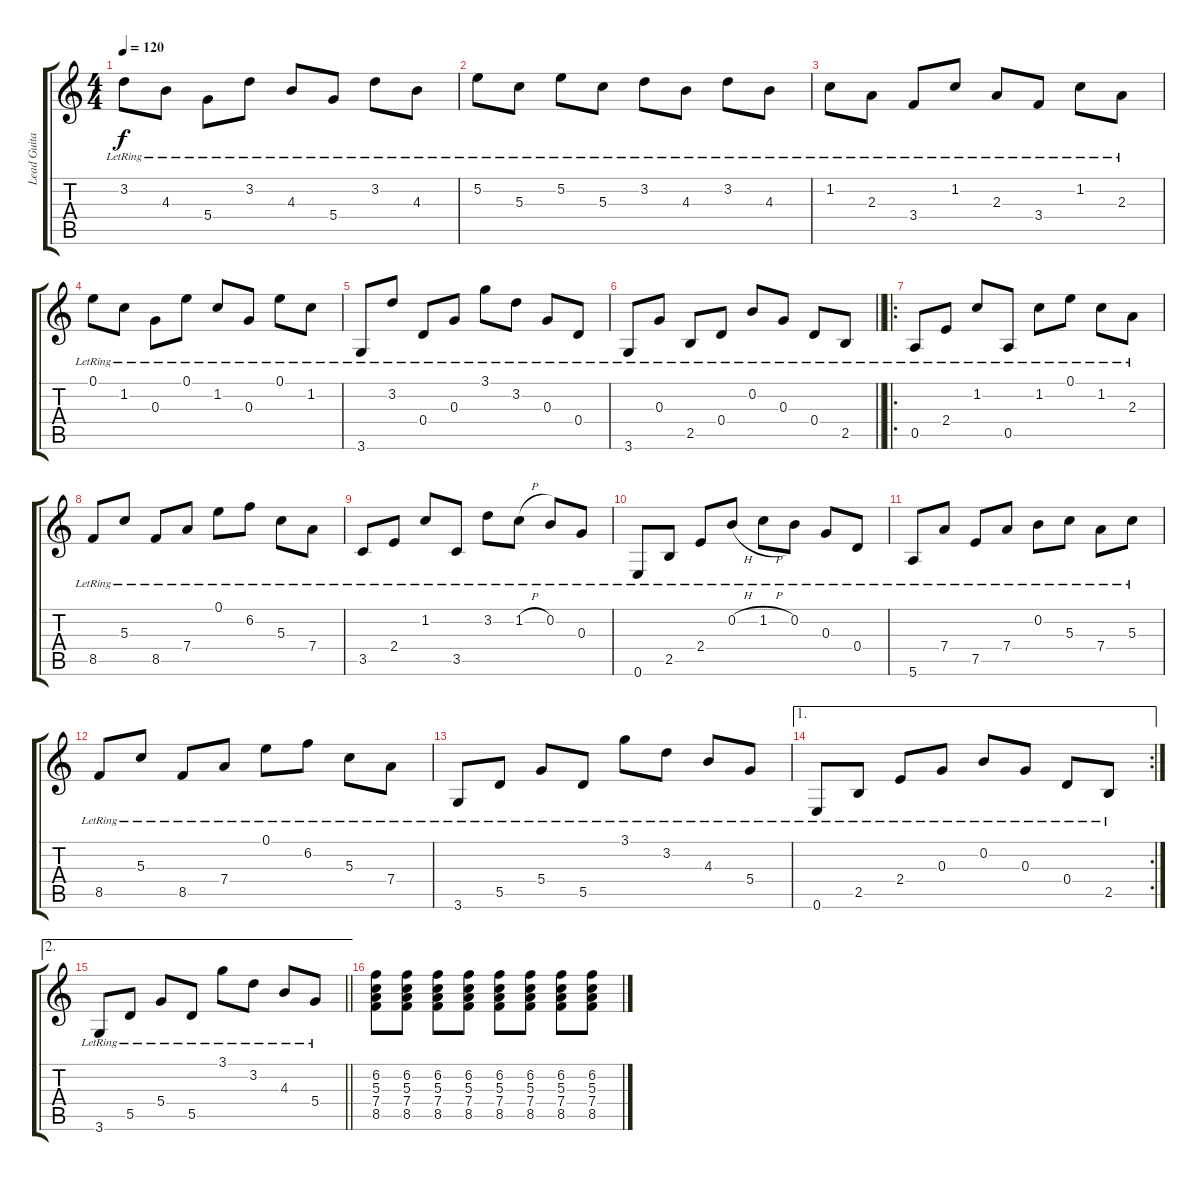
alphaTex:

\track ("Lead Guitar" "Lead Guita") {instrument acousticguitarsteel bank 1}
\staff {score tabs}
\tuning (E4 B3 G3 D3 A2 E2) {hide}
\ts (4 4)
\tempo 120
\clef g2
\ks c
3.2{lr}.8{dy f} 4.3{lr}.8 5.4{lr}.8 3.2{lr}.8 4.3{lr}.8 5.4{lr}.8 3.2{lr}.8 4.3{lr}.8 |
5.2{lr}.8 5.3{lr}.8 5.2{lr}.8 5.3{lr}.8 3.2{lr}.8 4.3{lr}.8 3.2{lr}.8 4.3{lr}.8 |
1.2{lr}.8 2.3{lr}.8 3.4{lr}.8 1.2{lr}.8 2.3{lr}.8 3.4{lr}.8 1.2{lr}.8 2.3{lr}.8 |
0.1{lr}.8 1.2{lr}.8 0.3{lr}.8 0.1{lr}.8 1.2{lr}.8 0.3{lr}.8 0.1{lr}.8 1.2{lr}.8 |
3.6{lr}.8 3.2{lr}.8 0.4{lr}.8 0.3{lr}.8 3.1{lr}.8 3.2{lr}.8 0.3{lr}.8 0.4{lr}.8 |
\barLineRight lightlight
3.6{lr}.8 0.3{lr}.8 2.5{lr}.8 0.4{lr}.8 0.2{lr}.8 0.3{lr}.8 0.4{lr}.8 2.5{lr}.8 |
\ro
0.5{lr}.8 2.4{lr}.8 1.2{lr}.8 0.5{lr}.8 1.2{lr}.8 0.1{lr}.8 1.2{lr}.8 2.3{lr}.8 |
8.5{lr}.8 5.3{lr}.8 8.5{lr}.8 7.4{lr}.8 0.1{lr}.8 6.2{lr}.8 5.3{lr}.8 7.4{lr}.8 |
3.5{lr}.8 2.4{lr}.8 1.2{lr}.8 3.5{lr}.8 3.2{lr}.8 1.2{h lr}.8 0.2{lr}.8 0.3{lr}.8 |
0.6{lr}.8 2.5{lr}.8 2.4{lr}.8 0.2{h lr}.8 1.2{h lr}.8 0.2{lr}.8 0.3{lr}.8 0.4{lr}.8 |
5.6{lr}.8 7.4{lr}.8 7.5{lr}.8 7.4{lr}.8 0.2{lr}.8 5.3{lr}.8 7.4{lr}.8 5.3{lr}.8 |
8.5{lr}.8 5.3{lr}.8 8.5{lr}.8 7.4{lr}.8 0.1{lr}.8 6.2{lr}.8 5.3{lr}.8 7.4{lr}.8 |
3.6{lr}.8 5.5{lr}.8 5.4{lr}.8 5.5{lr}.8 3.1{lr}.8 3.2{lr}.8 4.3{lr}.8 5.4{lr}.8 |
\ae 1
\rc 2
0.6{lr}.8 2.5{lr}.8 2.4{lr}.8 0.3{lr}.8 0.2{lr}.8 0.3{lr}.8 0.4{lr}.8 2.5{lr}.8 |
\ae 2
\barLineRight lightlight
3.6{lr}.8 5.5{lr}.8 5.4{lr}.8 5.5{lr}.8 3.1{lr}.8 3.2{lr}.8 4.3{lr}.8 5.4{lr}.8 |
(6.2 5.3 7.4 8.5).8 (6.2 5.3 7.4 8.5).8 (6.2 5.3 7.4 8.5).8 (6.2 5.3 7.4 8.5).8 (6.2 5.3 7.4 8.5).8 (6.2 5.3 7.4 8.5).8 (6.2 5.3 7.4 8.5).8 (6.2 5.3 7.4 8.5).8
